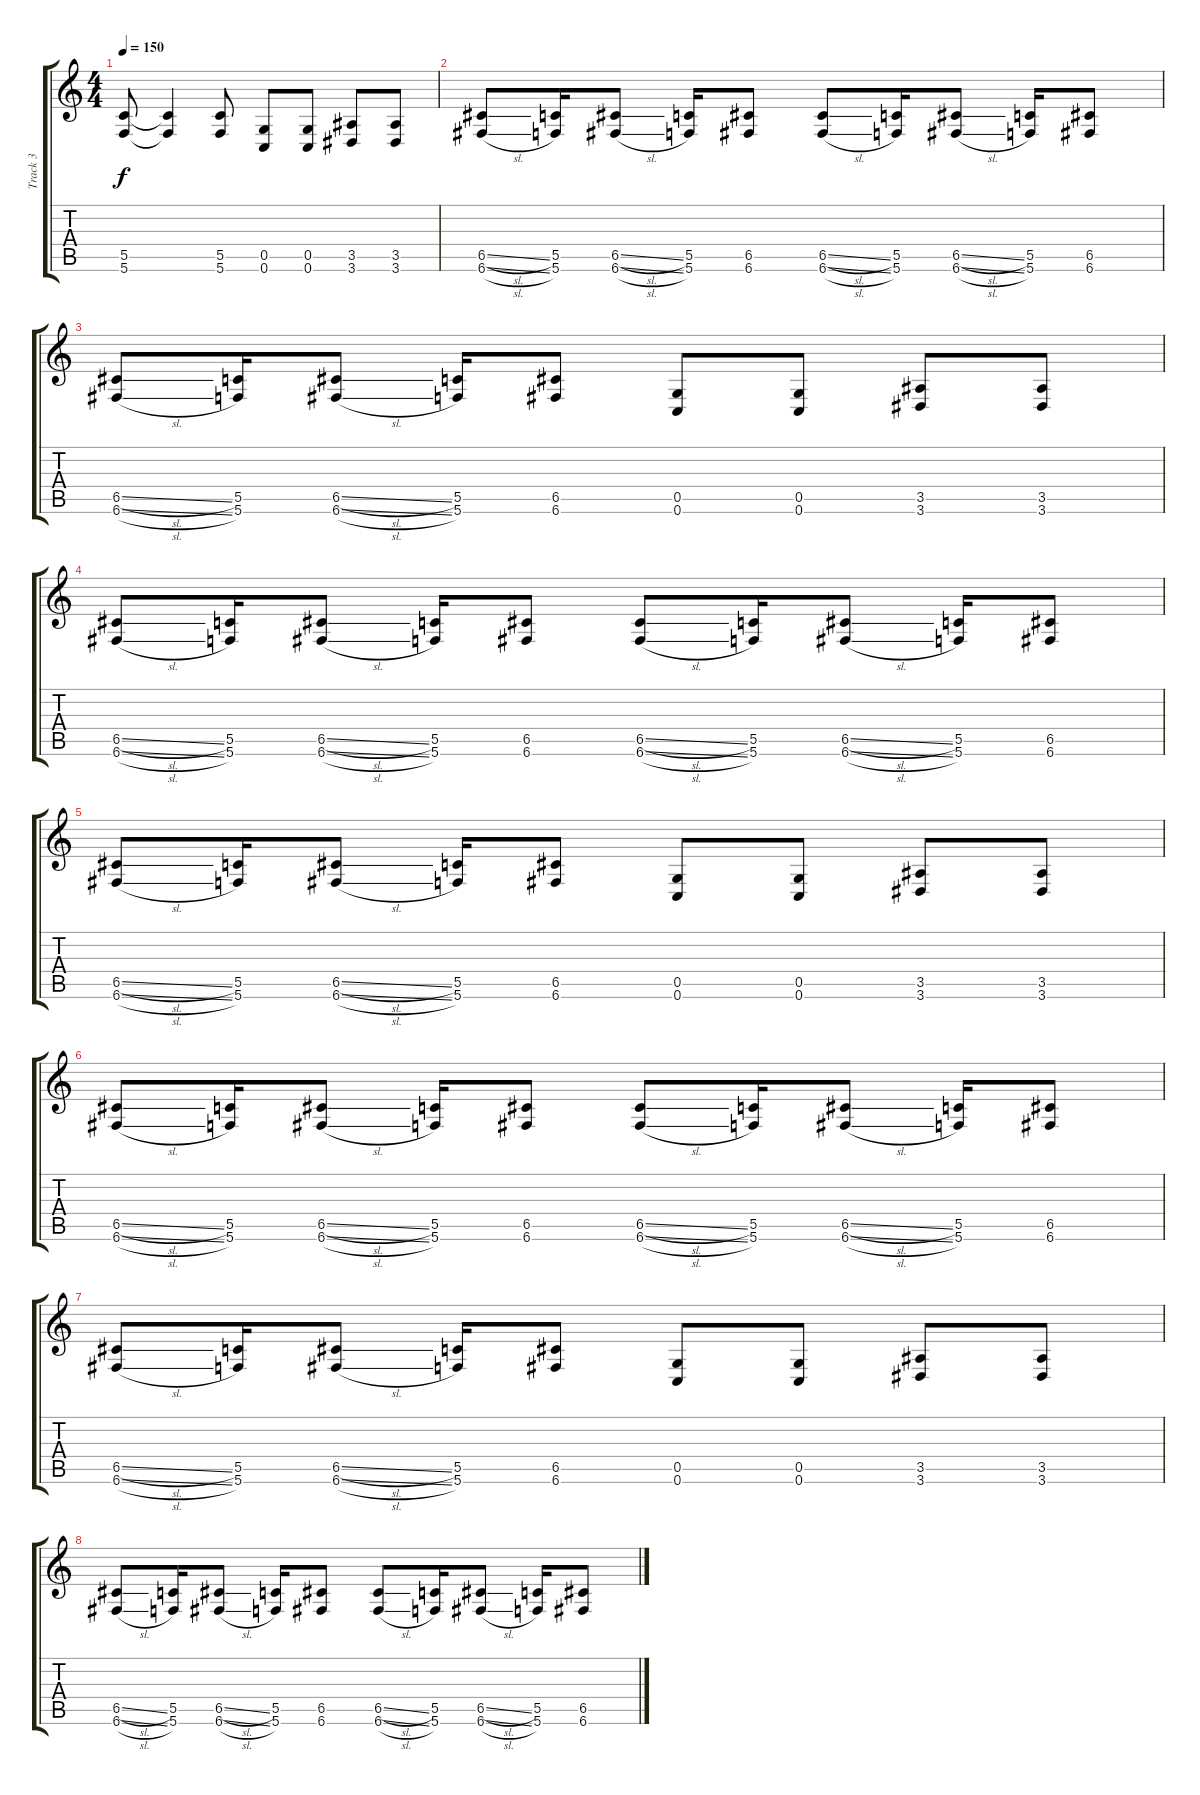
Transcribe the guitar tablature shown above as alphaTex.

\track ("Track 3" "Track 3") {instrument overdrivenguitar}
\staff {score tabs}
\tuning (D4 A3 F3 C3 G2 C2) {hide}
\ts (4 4)
\tempo 150
\clef g2
\ks c
(5.5 5.6).8{dy f} (5.5{t} 5.6{t}).4 (5.5 5.6).8 (0.5 0.6).8 (0.5 0.6).8 (3.5 3.6).8 (3.5 3.6).8 |
(6.5{sl} 6.6{sl}).8 (5.5 5.6).16 (6.5{sl} 6.6{sl}).8 (5.5 5.6).16 (6.5 6.6).8 (6.5{sl} 6.6{sl}).8 (5.5 5.6).16 (6.5{sl} 6.6{sl}).8 (5.5 5.6).16 (6.5 6.6).8 |
(6.5{sl} 6.6{sl}).8 (5.5 5.6).16 (6.5{sl} 6.6{sl}).8 (5.5 5.6).16 (6.5 6.6).8 (0.5 0.6).8 (0.5 0.6).8 (3.5 3.6).8 (3.5 3.6).8 |
(6.5{sl} 6.6{sl}).8 (5.5 5.6).16 (6.5{sl} 6.6{sl}).8 (5.5 5.6).16 (6.5 6.6).8 (6.5{sl} 6.6{sl}).8 (5.5 5.6).16 (6.5{sl} 6.6{sl}).8 (5.5 5.6).16 (6.5 6.6).8 |
(6.5{sl} 6.6{sl}).8 (5.5 5.6).16 (6.5{sl} 6.6{sl}).8 (5.5 5.6).16 (6.5 6.6).8 (0.5 0.6).8 (0.5 0.6).8 (3.5 3.6).8 (3.5 3.6).8 |
(6.5{sl} 6.6{sl}).8 (5.5 5.6).16 (6.5{sl} 6.6{sl}).8 (5.5 5.6).16 (6.5 6.6).8 (6.5{sl} 6.6{sl}).8 (5.5 5.6).16 (6.5{sl} 6.6{sl}).8 (5.5 5.6).16 (6.5 6.6).8 |
(6.5{sl} 6.6{sl}).8 (5.5 5.6).16 (6.5{sl} 6.6{sl}).8 (5.5 5.6).16 (6.5 6.6).8 (0.5 0.6).8 (0.5 0.6).8 (3.5 3.6).8 (3.5 3.6).8 |
(6.5{sl} 6.6{sl}).8 (5.5 5.6).16 (6.5{sl} 6.6{sl}).8 (5.5 5.6).16 (6.5 6.6).8 (6.5{sl} 6.6{sl}).8 (5.5 5.6).16 (6.5{sl} 6.6{sl}).8 (5.5 5.6).16 (6.5 6.6).8
